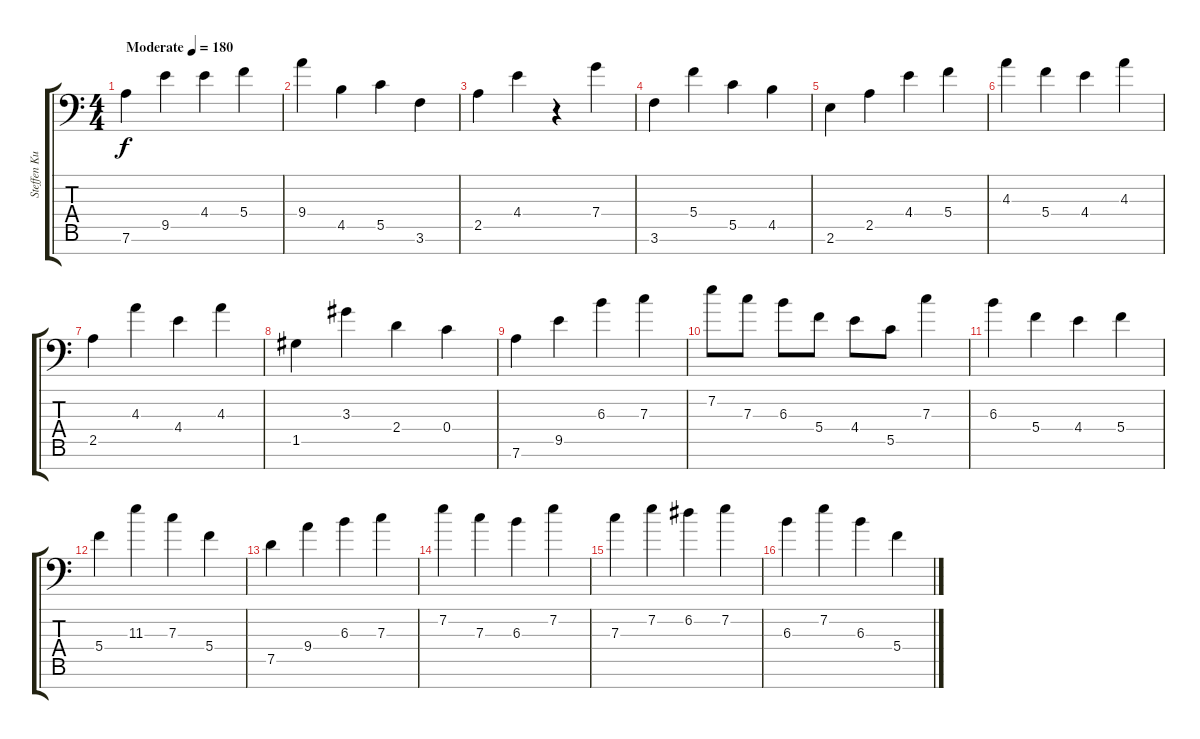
\track ("Steffen Kummerer" "Steffen Ku") {instrument distortionguitar}
\staff {score tabs}
\tuning (D4 A3 F3 C3 G2 D2 A1) {hide}
\ts (4 4)
\tempo (180 "Moderate")
\clef f4
\ks c
7.6.4{dy f instrument distortionguitar} 9.5.4 4.4.4 5.4.4 |
9.4.4 4.5.4 5.5.4 3.6.4 |
2.5.4 4.4.4 r.4 7.4.4 |
3.6.4 5.4.4 5.5.4 4.5.4 |
2.6.4 2.5.4 4.4.4 5.4.4 |
4.3.4 5.4.4 4.4.4 4.3.4 |
2.5.4 4.3.4 4.4.4 4.3.4 |
1.5.4 3.3.4 2.4.4 0.4.4 |
7.6.4 9.5.4 6.3.4 7.3.4 |
7.2.8 7.3.8 6.3.8 5.4.8 4.4.8 5.5.8 7.3.4 |
6.3.4 5.4.4 4.4.4 5.4.4 |
5.4.4 11.3.4 7.3.4 5.4.4 |
7.5.4 9.4.4 6.3.4 7.3.4 |
7.2.4 7.3.4 6.3.4 7.2.4 |
7.3.4 7.2.4 6.2.4 7.2.4 |
6.3.4 7.2.4 6.3.4 5.4.4
